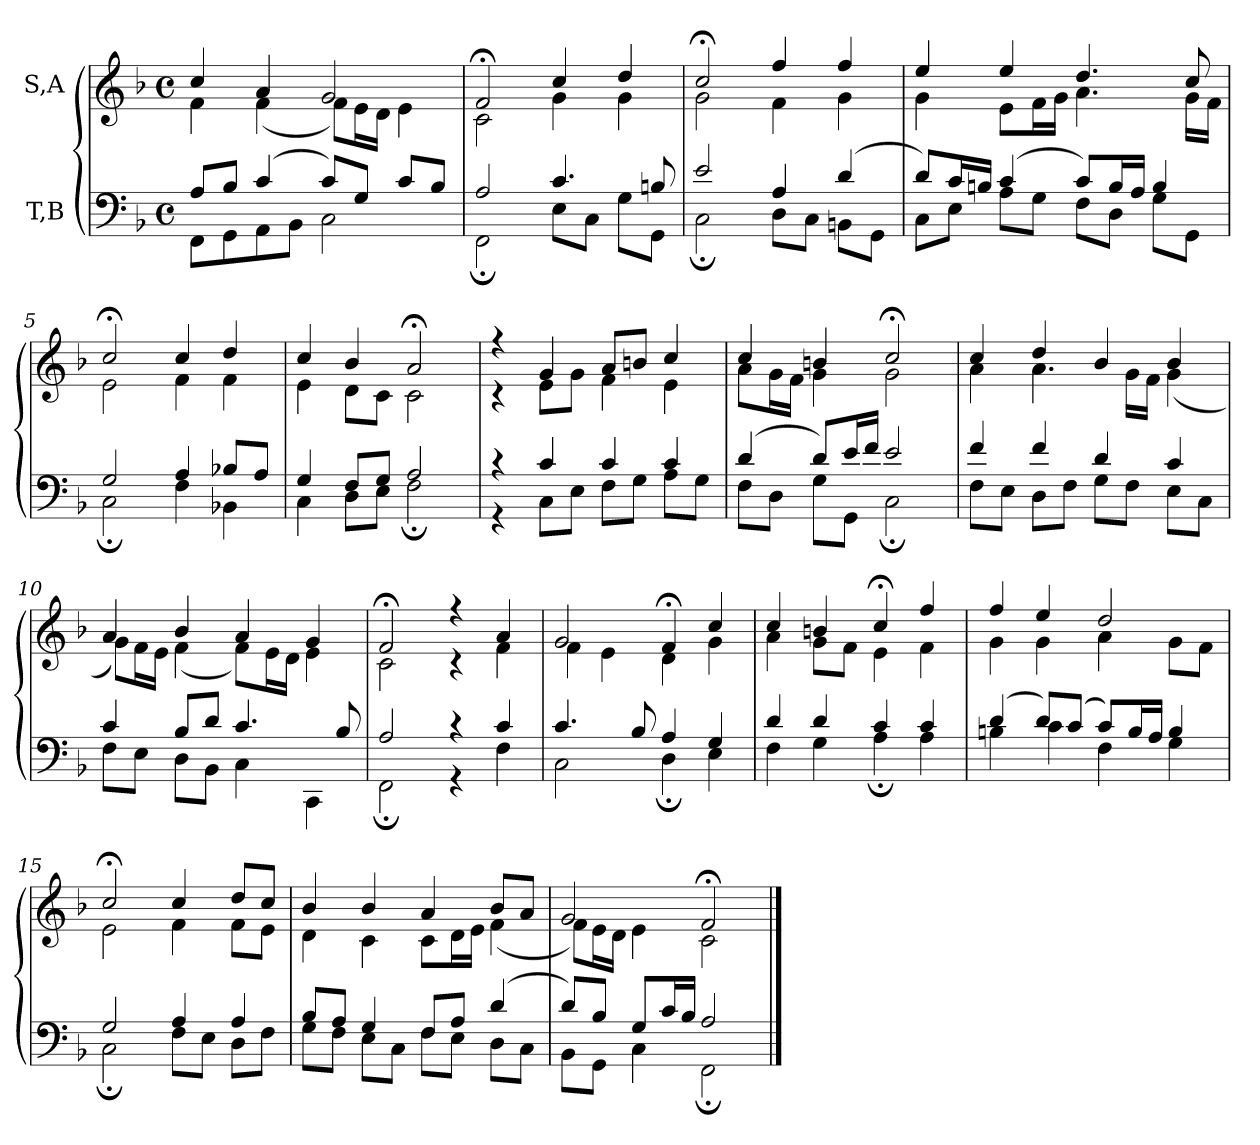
**kern	**kern
*part2	*part1
*staff2	*staff1
*I"T,B	*I"S,A
*clefF4	*clefG2
*k[b-]	*k[b-]
*M4/4	*M4/4
*met(c)	*met(c)
=1	=1
*^	*^
8AL	8FFL	4cc	4f
8B-J	8GG	.	.
(>4c	8AA	4a	(<4f
.	8BB-J	.	.
8cL)	2C	2g	8fL)
8GJ	.	.	16eL
.	.	.	16dJJ
8cL	.	.	4e
8B-J	.	.	.
=2	=2	=2	=2
2A	2FF;	2f;<	2c
4.c	8EL	4cc	4g
.	8CJ	.	.
.	8GL	4dd	4g
8Bn	8GGJ	.	.
=3	=3	=3	=3
2e	2C;	2cc;<	2g
4A	8DL	4ff	4f
.	8CJ	.	.
(>4d	8BBnL	4ff	4g
.	8GGJ	.	.
=4	=4	=4	=4
8dL)	8CL	4ee	4g
16cL	8EJ	.	.
16BnJJ	.	.	.
(>4c	8AL	4ee	8eL
.	8GJ	.	16fL
.	.	.	16gJJ
8cL)	8FL	4.dd	4.a
16BL	8DJ	.	.
16AJJ	.	.	.
4B	8GL	.	.
.	8GGJ	8cc	16gLL
.	.	.	16fJJ
=5	=5	=5	=5
2G	2C;	2cc;<	2e
4A	4F	4cc	4f
8B-XL	4BB-X	4dd	4f
8AJ	.	.	.
=6	=6	=6	=6
4G	4C	4cc	4e
8FL	8DL	4b-	8dL
8GJ	8EJ	.	8cJ
2A	2F;	2a;<	2c
=7	=7	=7	=7
4r	4r	4r	4r
4c	8CL	4g	8eL
.	8EJ	.	8gJ
4c	8FL	8aL	4f
.	8GJ	8bnJ	.
4c	8AL	4cc	4e
.	8GJ	.	.
=8	=8	=8	=8
(>4d	8FL	4cc	8aL
.	8DJ	.	16gL
.	.	.	16fJJ
8dL)	8GL	4bn	4g
16eL	8GGJ	.	.
16fJJ	.	.	.
2e	2C;	2cc;<	2g
=9	=9	=9	=9
4f	8FL	4cc	4a
.	8EJ	.	.
4f	8DL	4dd	4.a
.	8FJ	.	.
4d	8GL	4b-	.
.	8FJ	.	16gLL
.	.	.	16fJJ
4c	8EL	4b-	(<4g
.	8CJ	.	.
=10	=10	=10	=10
4c	8FL	4a	8gL)
.	8EJ	.	16fL
.	.	.	16eJJ
8B-L	8DL	4b-	(<4f
8dJ	8BB-J	.	.
4.c	4C	4a	8fL)
.	.	.	16eL
.	.	.	16dJJ
.	4CC	4g	4e
8B-	.	.	.
=11	=11	=11	=11
2A	2FF;	2f;<	2c
4r	4r	4r	4r
4c	4F	4a	4f
=12	=12	=12	=12
4.c	2C	2g	4f
.	.	.	4e
8B-	.	.	.
4A	4D;	4f;<	4d
4G	4E	4cc	4g
=13	=13	=13	=13
4d	4F	4cc	4a
4d	4G	4bn	8gL
.	.	.	8fJ
4c	4A;	4cc;<	4e
4c	4A	4ff	4f
=14	=14	=14	=14
(>4d	4Bn	4ff	4g
8dL)	4c	4ee	4g
(>8cJ	.	.	.
8cL)	4F	2dd	4a
16BL	.	.	.
16AJJ	.	.	.
4B	4G	.	8gL
.	.	.	8fJ
=15	=15	=15	=15
2G	2C;	2cc;<	2e
4A	8FL	4cc	4f
.	8EJ	.	.
4A	8DL	8ddL	8fL
.	8FJ	8ccJ	8eJ
=16	=16	=16	=16
8B-L	8GL	4b-	4d
8AJ	8FJ	.	.
4G	8EL	4b-	4c
.	8CJ	.	.
8FL	8FL	4a	8cL
8AJ	8EJ	.	16dL
.	.	.	16eJJ
(>4d	8DL	8b-L	(<4f
.	8CJ	8aJ	.
=17	=17	=17	=17
8dL)	8BB-L	2g	8fL)
8B-J	8GGJ	.	16eL
.	.	.	16dJJ
8GL	4C	.	4e
16cL	.	.	.
16B-JJ	.	.	.
2A	2FF;	2f;<	2c
*v	*v	*	*
*	*v	*v
==	==
*-	*-
